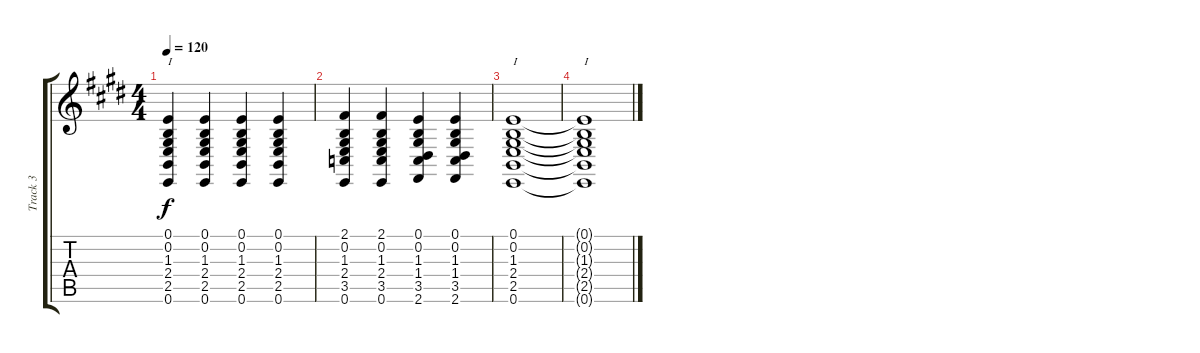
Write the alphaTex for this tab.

\track ("Track 3" "Track 3") {instrument viola}
\staff {score tabs}
\tuning (E4 B3 G3 D3 A2 E2) {hide}
\ts (4 4)
\tempo 120
\clef g2
\ks e
(0.1 0.2 1.3 2.4 2.5 0.6).4{txt "I" dy f} (0.1 0.2 1.3 2.4 2.5 0.6).4 (0.1 0.2 1.3 2.4 2.5 0.6).4 (0.1 0.2 1.3 2.4 2.5 0.6).4 |
(2.1 0.2 1.3 2.4 3.5 0.6).4 (2.1 0.2 1.3 2.4 3.5 0.6).4 (0.1 0.2 1.3 1.4 3.5 2.6).4 (0.1 0.2 1.3 1.4 3.5 2.6).4 |
(0.1 0.2 1.3 2.4 2.5 0.6).1{txt "I"} |
(0.1{t} 0.2{t} 1.3{t} 2.4{t} 2.5{t} 0.6{t}).1{txt "I"}
